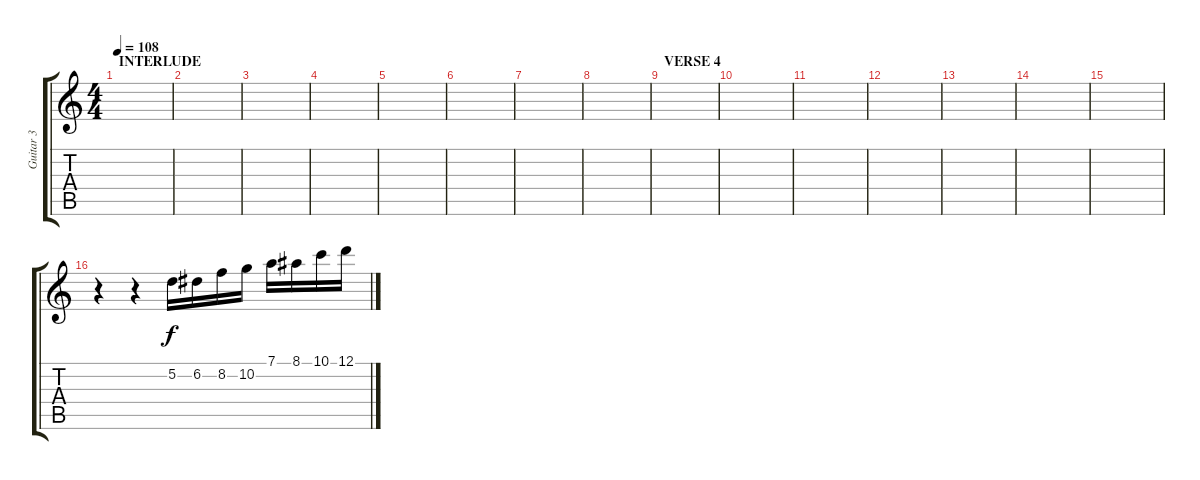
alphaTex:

\track ("Guitar 3" "Guitar 3") {instrument overdrivenguitar}
\staff {score tabs}
\tuning (D4 A3 F3 C3 G2 C2) {hide}
\ts (4 4)
\section ("" "INTERLUDE")
\tempo 108
\clef g2
\ks c
|
|
|
|
|
|
|
|
\section ("" "VERSE 4")
|
|
|
|
|
|
|
r.4 r.4 5.2.16{dy f} 6.2.16 8.2.16 10.2.16 7.1.16 8.1.16 10.1.16 12.1{ss}.16
